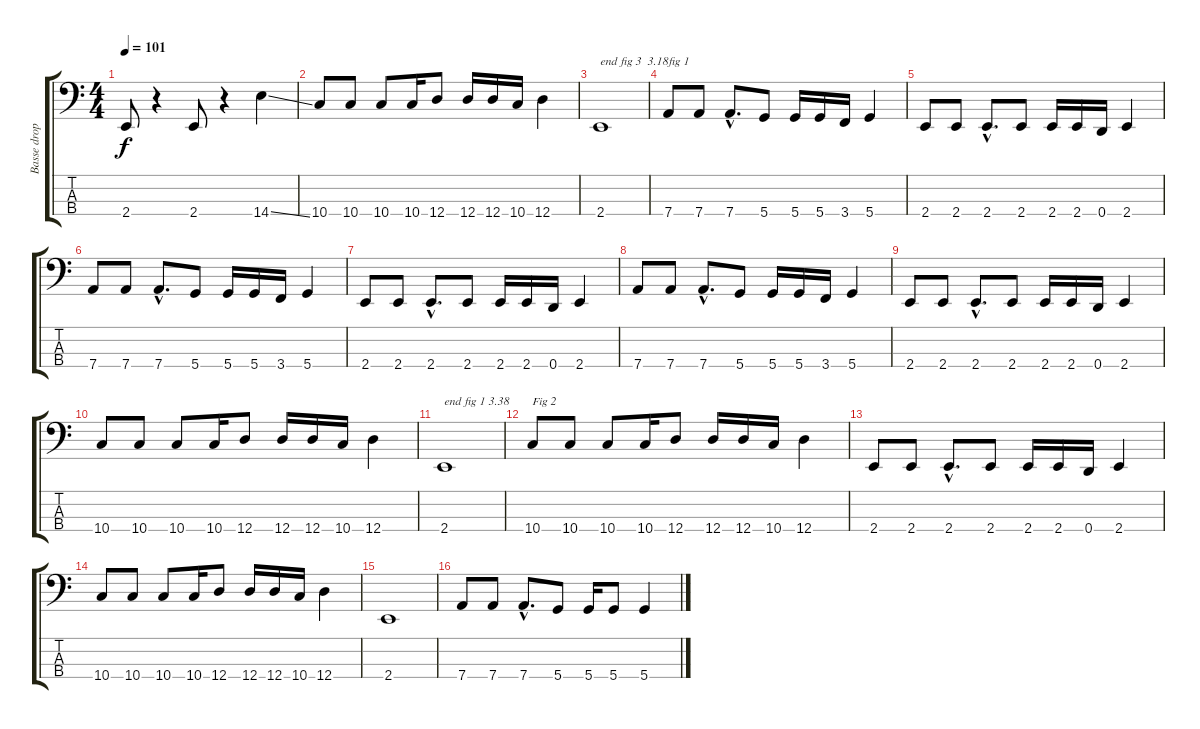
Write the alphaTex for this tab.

\track ("Basse dropped D" "Basse drop") {instrument electricbasspick}
\staff {score tabs}
\tuning (G2 D2 A1 D1) {hide}
\ts (4 4)
\tempo 101
\clef f4
\ks c
2.4.8{dy f} r.4 2.4.8 r.4 14.4{ss}.4 |
10.4.8 10.4.8 10.4.8 10.4.16 12.4.8 12.4.16 12.4.16 10.4.16 12.4.4 |
2.4.1{txt "end fig 3  3.18"} |
7.4.8{txt "fig 1"} 7.4.8 7.4{hac}.8{d} 5.4.8 5.4.16 5.4.16 3.4.16 5.4.4 |
2.4.8 2.4.8 2.4{hac}.8{d} 2.4.8 2.4.16 2.4.16 0.4.16 2.4.4 |
7.4.8 7.4.8 7.4{hac}.8{d} 5.4.8 5.4.16 5.4.16 3.4.16 5.4.4 |
2.4.8 2.4.8 2.4{hac}.8{d} 2.4.8 2.4.16 2.4.16 0.4.16 2.4.4 |
7.4.8 7.4.8 7.4{hac}.8{d} 5.4.8 5.4.16 5.4.16 3.4.16 5.4.4 |
2.4.8 2.4.8 2.4{hac}.8{d} 2.4.8 2.4.16 2.4.16 0.4.16 2.4.4 |
10.4.8 10.4.8 10.4.8 10.4.16 12.4.8 12.4.16 12.4.16 10.4.16 12.4.4 |
2.4.1{txt "end fig 1 3.38"} |
10.4.8{txt "Fig 2"} 10.4.8 10.4.8 10.4.16 12.4.8 12.4.16 12.4.16 10.4.16 12.4.4 |
2.4.8 2.4.8 2.4{hac}.8{d} 2.4.8 2.4.16 2.4.16 0.4.16 2.4.4 |
10.4.8 10.4.8 10.4.8 10.4.16 12.4.8 12.4.16 12.4.16 10.4.16 12.4.4 |
2.4.1 |
7.4.8 7.4.8 7.4{hac}.8{d} 5.4.8 5.4.16 5.4.8 5.4.4
